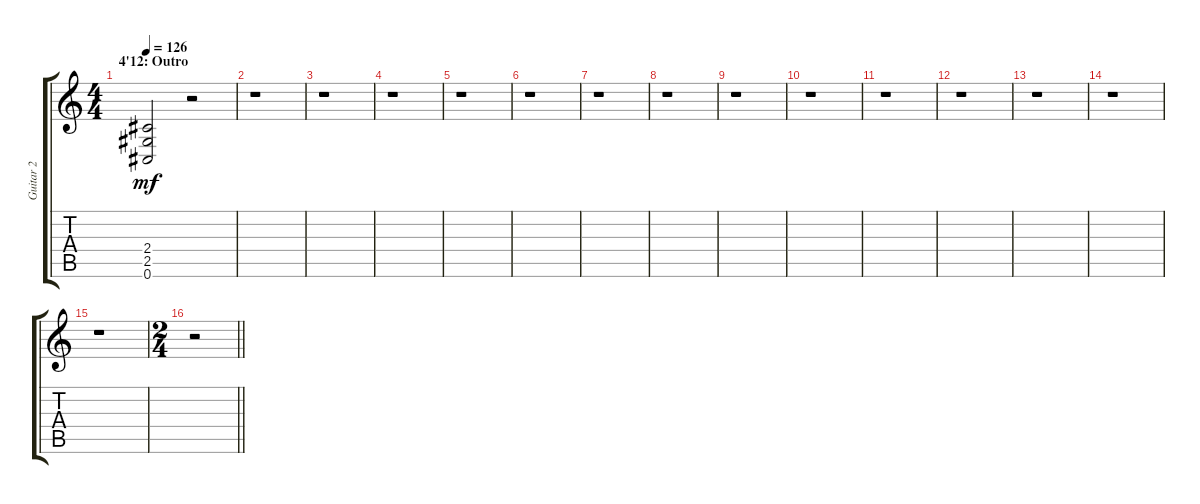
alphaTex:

\track ("Guitar 2" "Guitar 2") {instrument distortionguitar}
\staff {score tabs}
\tuning (Db4 Ab3 E3 B2 Gb2 Db2) {hide}
\ts (4 4)
\section ("" "4'12: Outro")
\tempo 126
\clef g2
\ks c
(2.4 2.5 0.6).2{dy mf} r.2 |
r.1 |
r.1 |
r.1 |
r.1 |
r.1 |
r.1 |
r.1 |
r.1 |
r.1 |
r.1 |
r.1 |
r.1 |
r.1 |
r.1 |
\ts (2 4)
\barLineRight lightlight
r.2
